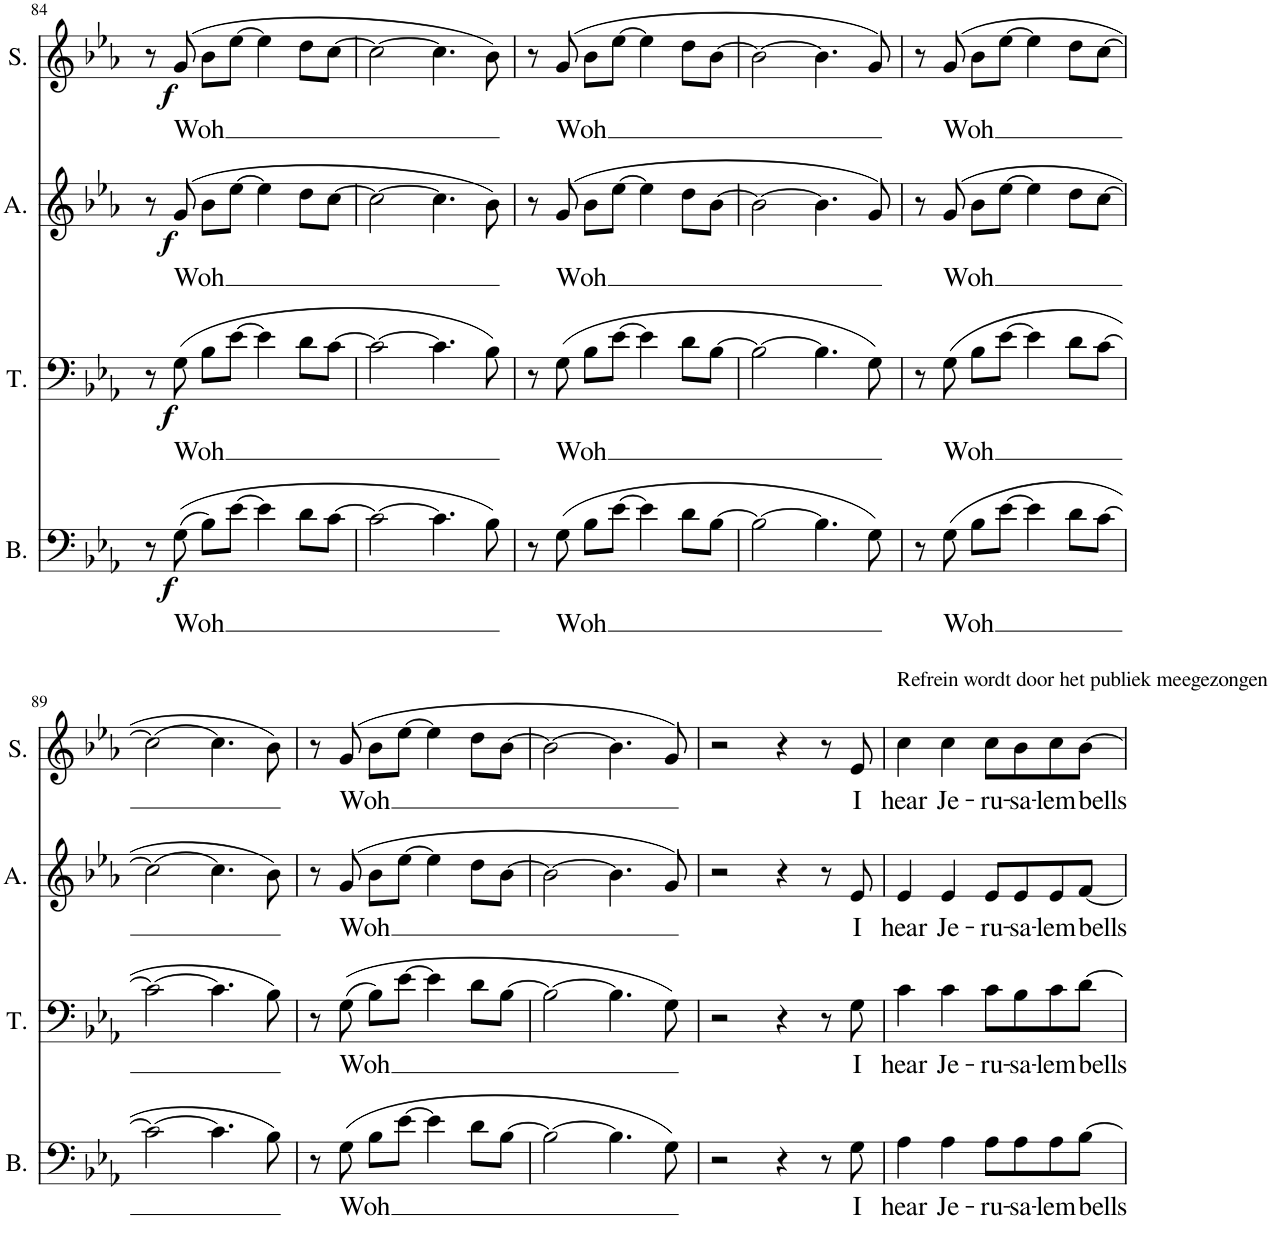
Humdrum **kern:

**kern	**text	**dynam	**kern	**text	**dynam	**kern	**text	**dynam	**kern	**text	**dynam
*part4	*part4	*part4	*part3	*part3	*part3	*part2	*part2	*part2	*part1	*part1	*part1
*staff4	*staff4	*staff4	*staff3	*staff3	*staff3	*staff2	*staff2	*staff2	*staff1	*staff1	*staff1
*I"Bas	*	*	*I"Tenor	*	*	*I"Alt	*	*	*I"Sopraan	*	*
*I'B.	*	*	*I'T.	*	*	*I'A.	*	*	*I'S.	*	*
!!LO:PB:g=z
*clefF4	*	*	*clefF4	*	*	*clefG2	*	*	*clefG2	*	*
*k[b-e-a-]	*	*	*k[b-e-a-]	*	*	*k[b-e-a-]	*	*	*k[b-e-a-]	*	*
*M4/4	*	*	*M4/4	*	*	*M4/4	*	*	*M4/4	*	*
=84	=84	=84	=84	=84	=84	=84	=84	=84	=84	=84	=84
!	!	!LO:DY:b	!	!	!LO:DY:b	!	!	!LO:DY:b	!	!	!LO:DY:b
8r	.	f	8r	.	f	8r	.	f	8r	.	f
!	!LO:LY:b	!	!	!LO:LY:b	!	!	!LO:LY:b	!	!	!LO:LY:b	!
((8G\	Woh	.	(8G\	Woh	.	(8g/	Woh	.	(8g/	Woh	.
8B-\L)	.	.	8B-\L	.	.	8b-\L	.	.	8b-\L	.	.
[8e-\J	.	.	[8e-\J	.	.	[8ee-\J	.	.	[8ee-\J	.	.
4e-\]	.	.	4e-\]	.	.	4ee-\]	.	.	4ee-\]	.	.
8d\L	.	.	8d\L	.	.	8dd\L	.	.	8dd\L	.	.
[8c\J	.	.	[8c\J	.	.	[8cc\J	.	.	[8cc\J	.	.
=85	=85	=85	=85	=85	=85	=85	=85	=85	=85	=85	=85
2c\_	.	.	2c\_	.	.	2cc\_	.	.	2cc\_	.	.
4.c\]	.	.	4.c\]	.	.	4.cc\]	.	.	4.cc\]	.	.
8B-\)	.	.	8B-\)	.	.	8b-\)	.	.	8b-\)	.	.
=86	=86	=86	=86	=86	=86	=86	=86	=86	=86	=86	=86
8r	.	.	8r	.	.	8r	.	.	8r	.	.
!	!LO:LY:b	!	!	!LO:LY:b	!	!	!LO:LY:b	!	!	!LO:LY:b	!
(8G\	Woh	.	(8G\	Woh	.	(8g/	Woh	.	(8g/	Woh	.
8B-\L	.	.	8B-\L	.	.	8b-\L	.	.	8b-\L	.	.
[8e-\J	.	.	[8e-\J	.	.	[8ee-\J	.	.	[8ee-\J	.	.
4e-\]	.	.	4e-\]	.	.	4ee-\]	.	.	4ee-\]	.	.
8d\L	.	.	8d\L	.	.	8dd\L	.	.	8dd\L	.	.
[8B-\J	.	.	[8B-\J	.	.	[8b-\J	.	.	[8b-\J	.	.
=87	=87	=87	=87	=87	=87	=87	=87	=87	=87	=87	=87
2B-\_	.	.	2B-\_	.	.	2b-\_	.	.	2b-\_	.	.
4.B-\]	.	.	4.B-\]	.	.	4.b-\]	.	.	4.b-\]	.	.
8G\)	.	.	8G\)	.	.	8g/)	.	.	8g/)	.	.
=88	=88	=88	=88	=88	=88	=88	=88	=88	=88	=88	=88
8r	.	.	8r	.	.	8r	.	.	8r	.	.
!	!LO:LY:b	!	!	!LO:LY:b	!	!	!LO:LY:b	!	!	!LO:LY:b	!
(8G\	Woh	.	(8G\	Woh	.	(8g/	Woh	.	(8g/	Woh	.
8B-\L	.	.	8B-\L	.	.	8b-\L	.	.	8b-\L	.	.
[8e-\J	.	.	[8e-\J	.	.	[8ee-\J	.	.	[8ee-\J	.	.
4e-\]	.	.	4e-\]	.	.	4ee-\]	.	.	4ee-\]	.	.
8d\L	.	.	8d\L	.	.	8dd\L	.	.	8dd\L	.	.
[8c\J	.	.	[8c\J	.	.	[8cc\J	.	.	[8cc\J	.	.
!!LO:LB:g=z
=89	=89	=89	=89	=89	=89	=89	=89	=89	=89	=89	=89
2c\_	.	.	2c\_	.	.	2cc\_	.	.	2cc\_	.	.
4.c\]	.	.	4.c\]	.	.	4.cc\]	.	.	4.cc\]	.	.
8B-\)	.	.	8B-\)	.	.	8b-\)	.	.	8b-\)	.	.
=90	=90	=90	=90	=90	=90	=90	=90	=90	=90	=90	=90
8r	.	.	8r	.	.	8r	.	.	8r	.	.
!	!LO:LY:b	!	!	!LO:LY:b	!	!	!LO:LY:b	!	!	!LO:LY:b	!
(8G\	Woh	.	((8G\	Woh	.	(8g/	Woh	.	(8g/	Woh	.
8B-\L	.	.	8B-\L)	.	.	8b-\L	.	.	8b-\L	.	.
[8e-\J	.	.	[8e-\J	.	.	[8ee-\J	.	.	[8ee-\J	.	.
4e-\]	.	.	4e-\]	.	.	4ee-\]	.	.	4ee-\]	.	.
8d\L	.	.	8d\L	.	.	8dd\L	.	.	8dd\L	.	.
[8B-\J	.	.	[8B-\J	.	.	[8b-\J	.	.	[8b-\J	.	.
=91	=91	=91	=91	=91	=91	=91	=91	=91	=91	=91	=91
2B-\_	.	.	2B-\_	.	.	2b-\_	.	.	2b-\_	.	.
4.B-\]	.	.	4.B-\]	.	.	4.b-\]	.	.	4.b-\]	.	.
8G\)	.	.	8G\)	.	.	8g/)	.	.	8g/)	.	.
=92	=92	=92	=92	=92	=92	=92	=92	=92	=92	=92	=92
2r	.	.	2r	.	.	2r	.	.	2r	.	.
4r	.	.	4r	.	.	4r	.	.	4r	.	.
8r	.	.	8r	.	.	8r	.	.	8r	.	.
!	!LO:LY:b	!	!	!LO:LY:b	!	!	!LO:LY:b	!	!	!LO:LY:b	!
8G\	I	.	8G\	I	.	8e-/	I	.	8e-/	I	.
=93	=93	=93	=93	=93	=93	=93	=93	=93	=93	=93	=93
!	!	!	!	!	!	!	!	!	!LO:TX:a:t=Refrein wordt door het publiek meegezongen	!	!
!	!LO:LY:b	!	!	!LO:LY:b	!	!	!LO:LY:b	!	!	!LO:LY:b	!
4A-\	hear	.	4c\	hear	.	4e-/	hear	.	4cc\	hear	.
!	!LO:LY:b	!	!	!LO:LY:b	!	!	!LO:LY:b	!	!	!LO:LY:b	!
4A-\	Je-	.	4c\	Je-	.	4e-/	Je-	.	4cc\	Je-	.
!	!LO:LY:b	!	!	!LO:LY:b	!	!	!LO:LY:b	!	!	!LO:LY:b	!
8A-\L	-ru-	.	8c\L	-ru-	.	8e-/L	-ru-	.	8cc\L	-ru-	.
!	!LO:LY:b	!	!	!LO:LY:b	!	!	!LO:LY:b	!	!	!LO:LY:b	!
8A-\	-sa-	.	8B-\	-sa-	.	8e-/	-sa-	.	8b-\	-sa-	.
!	!LO:LY:b	!	!	!LO:LY:b	!	!	!LO:LY:b	!	!	!LO:LY:b	!
8A-\	-lem	.	8c\	-lem	.	8e-/	-lem	.	8cc\	-lem	.
!	!LO:LY:b	!	!	!LO:LY:b	!	!	!LO:LY:b	!	!	!LO:LY:b	!
[8B-\J	bells	.	[8d\J	bells	.	[8f/J	bells	.	[8b-\J	bells	.
=	=	=	=	=	=	=	=	=	=	=	=
*-	*-	*-	*-	*-	*-	*-	*-	*-	*-	*-	*-
